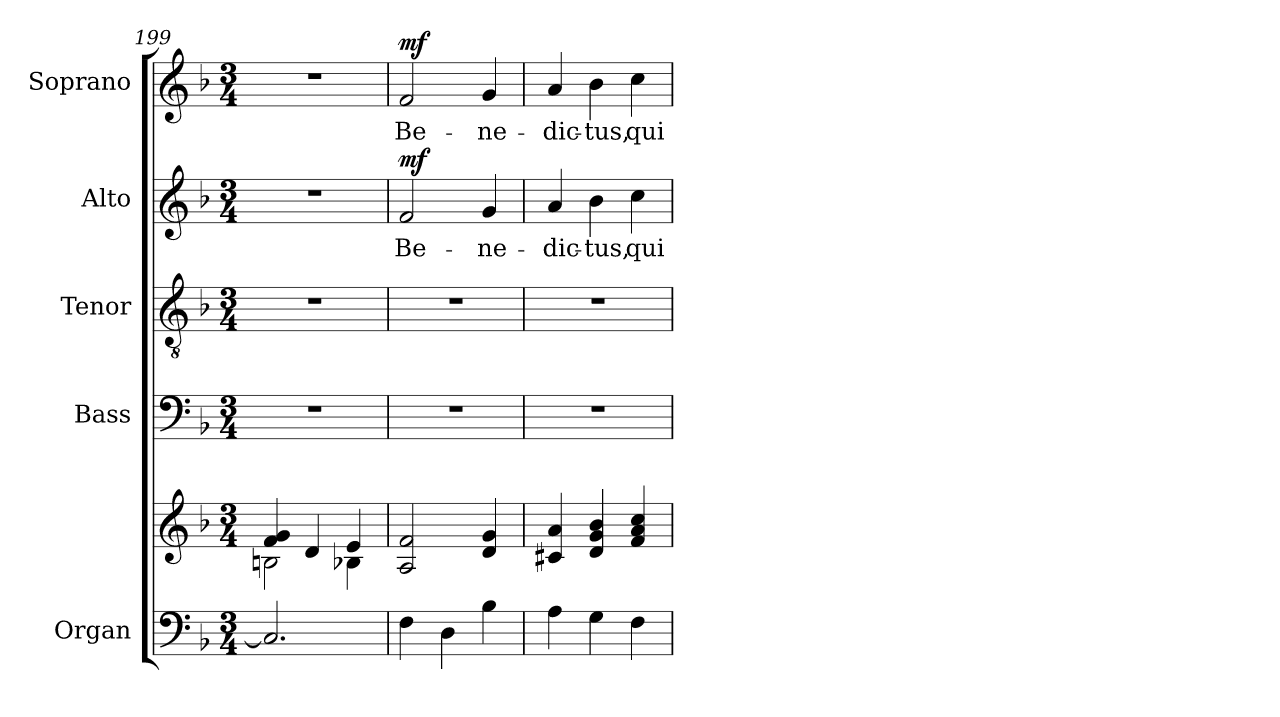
**kern	**kern	**kern	**kern	**kern	**text	**dynam	**kern	**text	**dynam
*part5	*part5	*part4	*part3	*part2	*part2	*part2	*part1	*part1	*part1
*staff6	*staff5	*staff4	*staff3	*staff2	*staff2	*staff2	*staff1	*staff1	*staff1
*I"Organ	*	*I"Bass	*I"Tenor	*I"Alto	*	*	*I"Soprano	*	*
*I'Org.	*	*I'B.	*I'T.	*I'A.	*	*	*I'S.	*	*
*clefF4	*clefG2	*clefF4	*clefGv2	*clefG2	*	*	*clefG2	*	*
*k[b-]	*k[b-]	*k[b-]	*k[b-]	*k[b-]	*	*	*k[b-]	*	*
*F:	*F:	*F:	*F:	*F:	*	*	*F:	*	*
*M3/4	*M3/4	*M3/4	*M3/4	*M3/4	*	*	*M3/4	*	*
=199	=199	=199	=199	=199	=199	=199	=199	=199	=199
*	*^	*	*	*	*	*	*	*	*
2.C/]	4f/ 4g/	2Bn\	2.r	2.r	2.r	.	.	2.r	.	.
.	4d/	.	.	.	.	.	.	.	.	.
.	4e/	4B-X\	.	.	.	.	.	.	.	.
!!LO:PB:g=z
=200	=200	=200	=200	=200	=200	=200	=200	=200	=200	=200
!	!	!	!	!	!	!LO:LY:b	!LO:DY:a	!	!LO:LY:b	!LO:DY:a
*	*v	*v	*	*	*	*	*	*	*	*
4F\	2A/ 2f/	2.r	2.r	2f/	Be-	mf	2f/	Be-	mf
4D\	.	.	.	.	.	.	.	.	.
!	!	!	!	!	!LO:LY:b	!	!	!LO:LY:b	!
4B-\	4d/ 4g/	.	.	4g/	-ne-	.	4g/	-ne-	.
=201	=201	=201	=201	=201	=201	=201	=201	=201	=201
!	!	!	!	!	!LO:LY:b	!	!	!LO:LY:b	!
4A\	4c#X/ 4a/	2.r	2.r	4a/	-dic-	.	4a/	-dic-	.
!	!	!	!	!	!LO:LY:b	!	!	!LO:LY:b	!
4G\	4d/ 4g/ 4b-/	.	.	4b-\	-tus,	.	4b-\	-tus,	.
!	!	!	!	!	!LO:LY:b	!	!	!LO:LY:b	!
4F\	4f/ 4a/ 4cc/	.	.	4cc\	qui	.	4cc\	qui	.
=	=	=	=	=	=	=	=	=	=
*-	*-	*-	*-	*-	*-	*-	*-	*-	*-
